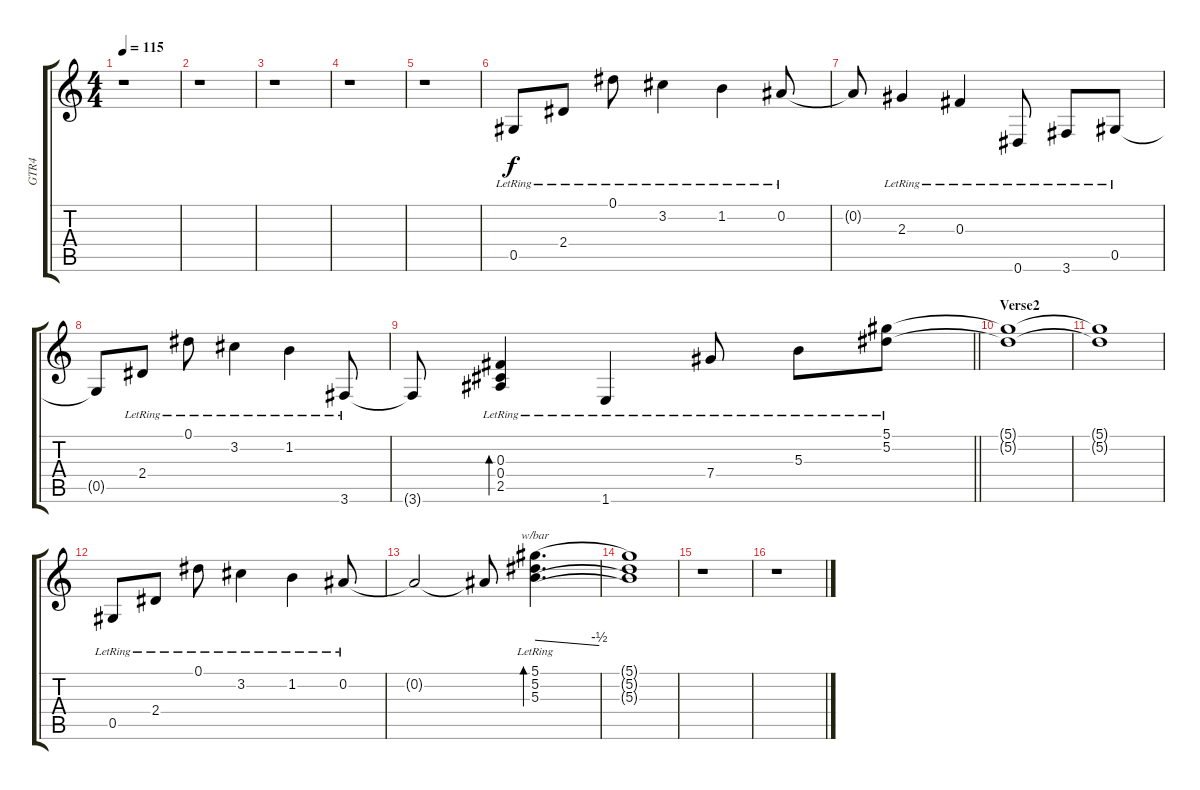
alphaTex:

\track ("GTR4" "GTR4") {instrument electricguitarjazz}
\staff {score tabs}
\tuning (Eb4 Bb3 Gb3 Db3 Ab2 Eb2) {hide}
\ts (4 4)
\tempo 115
\clef g2
\ks c
r.1{dy f} |
r.1 |
r.1 |
r.1 |
r.1 |
0.5{lr}.8 2.4{lr}.8 0.1{lr}.8 3.2{lr}.4 1.2{lr}.4 0.2{lr}.8 |
0.2{t}.8 2.3{lr}.4 0.3{lr}.4 0.6{lr}.8 3.6{lr}.8 0.5{lr}.8 |
0.5{t}.8 2.4{lr}.8 0.1{lr}.8 3.2{lr}.4 1.2{lr}.4 3.6{lr}.8 |
\barLineRight lightlight
3.6{t}.8 (0.3{lr} 0.4{lr} 2.5{lr}).4{bd 240} 1.6{lr}.4 7.4{lr}.8 5.3{lr}.8 (5.1{lr} 5.2{lr}).8 |
\section ("" "Verse2")
(5.1{t} 5.2{t}).1 |
(5.1{t} 5.2{t}).1 |
0.5{lr}.8 2.4{lr}.8 0.1{lr}.8 3.2{lr}.4 1.2{lr}.4 0.2{lr}.8 |
0.2{t}.2 0.2{t}.8 (5.1{lr} 5.2{lr} 5.3{lr}).4{d tbe (dive default 0 0 60 -2) bd 240} |
(5.1{t} 5.2{t} 5.3{t}).1 |
r.1 |
r.1
